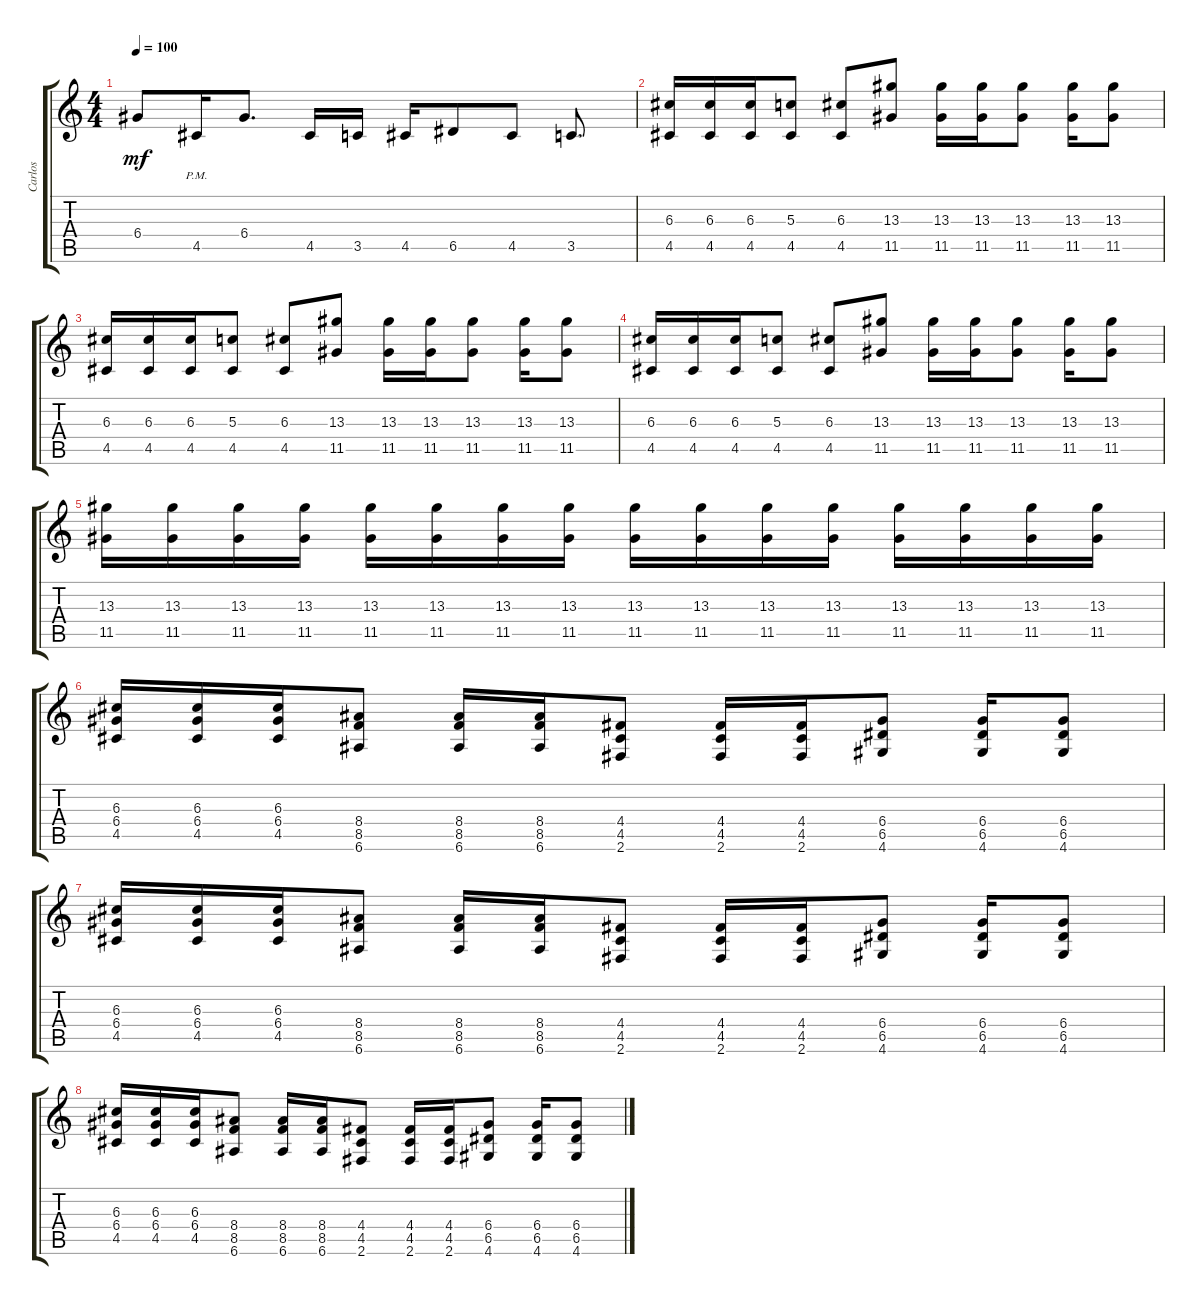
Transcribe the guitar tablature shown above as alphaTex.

\track ("Carlos" "Carlos") {instrument distortionguitar}
\staff {score tabs}
\tuning (E4 B3 G3 D3 A2 E2) {hide}
\ts (4 4)
\tempo 100
\clef g2
\ks c
6.4.8{dy mf} 4.5{pm}.16 6.4.8{d} 4.5.16 3.5.16 4.5.16 6.5.8 4.5.8 3.5.8{d} |
(6.3 4.5).16 (6.3 4.5).16 (6.3 4.5).16 (5.3 4.5).8 (6.3 4.5).8 (13.3 11.5).8 (13.3 11.5).16 (13.3 11.5).16 (13.3 11.5).8 (13.3 11.5).16 (13.3 11.5).8 |
(6.3 4.5).16 (6.3 4.5).16 (6.3 4.5).16 (5.3 4.5).8 (6.3 4.5).8 (13.3 11.5).8 (13.3 11.5).16 (13.3 11.5).16 (13.3 11.5).8 (13.3 11.5).16 (13.3 11.5).8 |
(6.3 4.5).16 (6.3 4.5).16 (6.3 4.5).16 (5.3 4.5).8 (6.3 4.5).8 (13.3 11.5).8 (13.3 11.5).16 (13.3 11.5).16 (13.3 11.5).8 (13.3 11.5).16 (13.3 11.5).8 |
(13.3 11.5).16 (13.3 11.5).16 (13.3 11.5).16 (13.3 11.5).16 (13.3 11.5).16 (13.3 11.5).16 (13.3 11.5).16 (13.3 11.5).16 (13.3 11.5).16 (13.3 11.5).16 (13.3 11.5).16 (13.3 11.5).16 (13.3 11.5).16 (13.3 11.5).16 (13.3 11.5).16 (13.3 11.5).16 |
(6.3 6.4 4.5).16 (6.3 6.4 4.5).16 (6.3 6.4 4.5).16 (8.4 8.5 6.6).8 (8.4 8.5 6.6).16 (8.4 8.5 6.6).16 (4.4 4.5 2.6).8 (4.4 4.5 2.6).16 (4.4 4.5 2.6).16 (6.4 6.5 4.6).8 (6.4 6.5 4.6).16 (6.4 6.5 4.6).8 |
(6.3 6.4 4.5).16 (6.3 6.4 4.5).16 (6.3 6.4 4.5).16 (8.4 8.5 6.6).8 (8.4 8.5 6.6).16 (8.4 8.5 6.6).16 (4.4 4.5 2.6).8 (4.4 4.5 2.6).16 (4.4 4.5 2.6).16 (6.4 6.5 4.6).8 (6.4 6.5 4.6).16 (6.4 6.5 4.6).8 |
(6.3 6.4 4.5).16 (6.3 6.4 4.5).16 (6.3 6.4 4.5).16 (8.4 8.5 6.6).8 (8.4 8.5 6.6).16 (8.4 8.5 6.6).16 (4.4 4.5 2.6).8 (4.4 4.5 2.6).16 (4.4 4.5 2.6).16 (6.4 6.5 4.6).8 (6.4 6.5 4.6).16 (6.4 6.5 4.6).8
